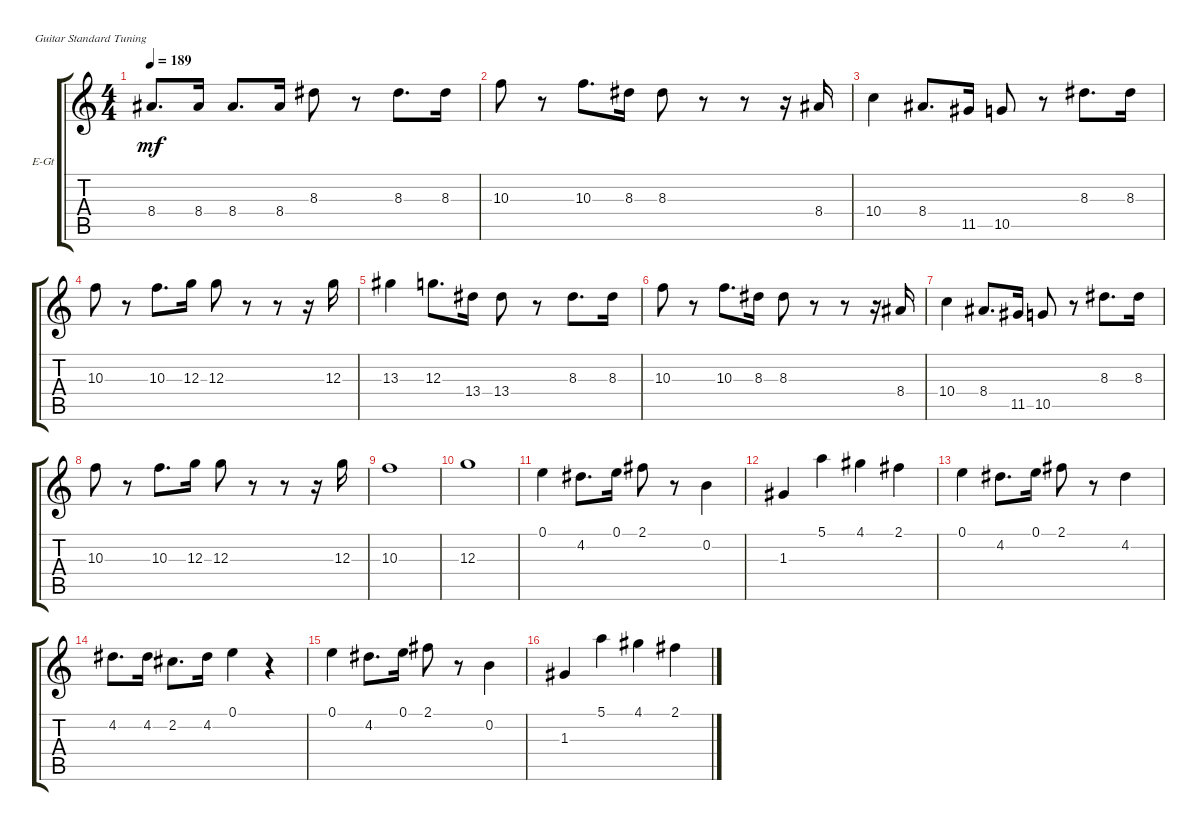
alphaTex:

\defaultSystemsLayout 4
\bracketExtendMode groupsimilarinstruments
\firstSystemTrackNameOrientation horizontal
\otherSystemsTrackNameOrientation horizontal
\track ("Vocal" "E-Gt") {instrument electricguitarclean}
\staff {score tabs}
\tuning (E4 B3 G3 D3 A2 E2)
\ts (4 4)
\tempo 189
\clef g2
\ks c
8.4.8{d dy mf} 8.4.16 8.4.8{d} 8.4.16 8.3.8 r.8 8.3.8{d} 8.3.16 |
10.3.8 r.8 10.3.8{d} 8.3.16 8.3.8 r.8 r.8 r.16 8.4.16 |
10.4.4 8.4.8{d} 11.5.16 10.5.8 r.8 8.3.8{d} 8.3.16 |
10.3.8 r.8 10.3.8{d} 12.3.16 12.3.8 r.8 r.8 r.16 12.3.16 |
13.3.4 12.3.8{d} 13.4.16 13.4.8 r.8 8.3.8{d} 8.3.16 |
10.3.8 r.8 10.3.8{d} 8.3.16 8.3.8 r.8 r.8 r.16 8.4.16 |
10.4.4 8.4.8{d} 11.5.16 10.5.8 r.8 8.3.8{d} 8.3.16 |
10.3.8 r.8 10.3.8{d} 12.3.16 12.3.8 r.8 r.8 r.16 12.3.16 |
10.3.1 |
12.3.1 |
0.1.4 4.2.8{d} 0.1.16 2.1.8 r.8 0.2.4 |
1.3.4 5.1.4 4.1.4 2.1.4 |
0.1.4 4.2.8{d} 0.1.16 2.1.8 r.8 4.2.4 |
4.2.8{d} 4.2.16 2.2.8{d} 4.2.16 0.1.4 r.4 |
0.1.4 4.2.8{d} 0.1.16 2.1.8 r.8 0.2.4 |
1.3.4 5.1.4 4.1.4 2.1.4
